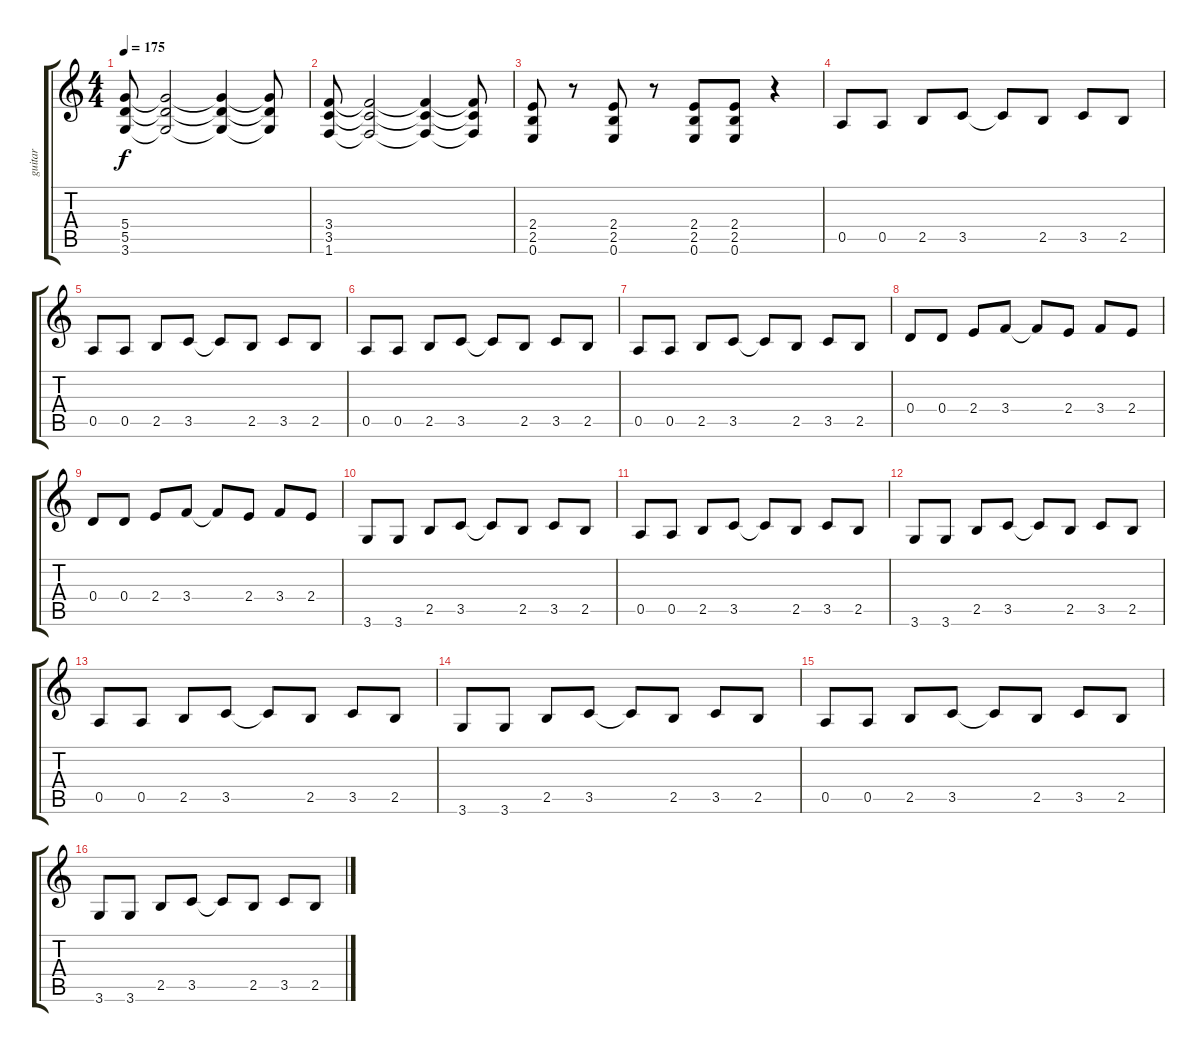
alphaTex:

\track ("guitar" "guitar") {instrument distortionguitar}
\staff {score tabs}
\tuning (E4 B3 G3 D3 A2 E2) {hide}
\ts (4 4)
\tempo 175
\clef g2
\ks c
(5.4 5.5 3.6).8{dy f} (5.4{t} 5.5{t} 3.6{t}).2 (5.4{t} 5.5{t} 3.6{t}).4 (5.4{t} 5.5{t} 3.6{t}).8 |
(3.4 3.5 1.6).8 (3.4{t} 3.5{t} 1.6{t}).2 (3.4{t} 3.5{t} 1.6{t}).4 (3.4{t} 3.5{t} 1.6{t}).8 |
(2.4 2.5 0.6).8 r.8 (2.4 2.5 0.6).8 r.8 (2.4 2.5 0.6).8 (2.4 2.5 0.6).8 r.4 |
0.5.8 0.5.8 2.5.8 3.5.8 3.5{t}.8 2.5.8 3.5.8 2.5.8 |
0.5.8 0.5.8 2.5.8 3.5.8 3.5{t}.8 2.5.8 3.5.8 2.5.8 |
0.5.8 0.5.8 2.5.8 3.5.8 3.5{t}.8 2.5.8 3.5.8 2.5.8 |
0.5.8 0.5.8 2.5.8 3.5.8 3.5{t}.8 2.5.8 3.5.8 2.5.8 |
0.4.8 0.4.8 2.4.8 3.4.8 3.4{t}.8 2.4.8 3.4.8 2.4.8 |
0.4.8 0.4.8 2.4.8 3.4.8 3.4{t}.8 2.4.8 3.4.8 2.4.8 |
3.6.8 3.6.8 2.5.8 3.5.8 3.5{t}.8 2.5.8 3.5.8 2.5.8 |
0.5.8 0.5.8 2.5.8 3.5.8 3.5{t}.8 2.5.8 3.5.8 2.5.8 |
3.6.8 3.6.8 2.5.8 3.5.8 3.5{t}.8 2.5.8 3.5.8 2.5.8 |
0.5.8 0.5.8 2.5.8 3.5.8 3.5{t}.8 2.5.8 3.5.8 2.5.8 |
3.6.8 3.6.8 2.5.8 3.5.8 3.5{t}.8 2.5.8 3.5.8 2.5.8 |
0.5.8 0.5.8 2.5.8 3.5.8 3.5{t}.8 2.5.8 3.5.8 2.5.8 |
3.6.8 3.6.8 2.5.8 3.5.8 3.5{t}.8 2.5.8 3.5.8 2.5.8
